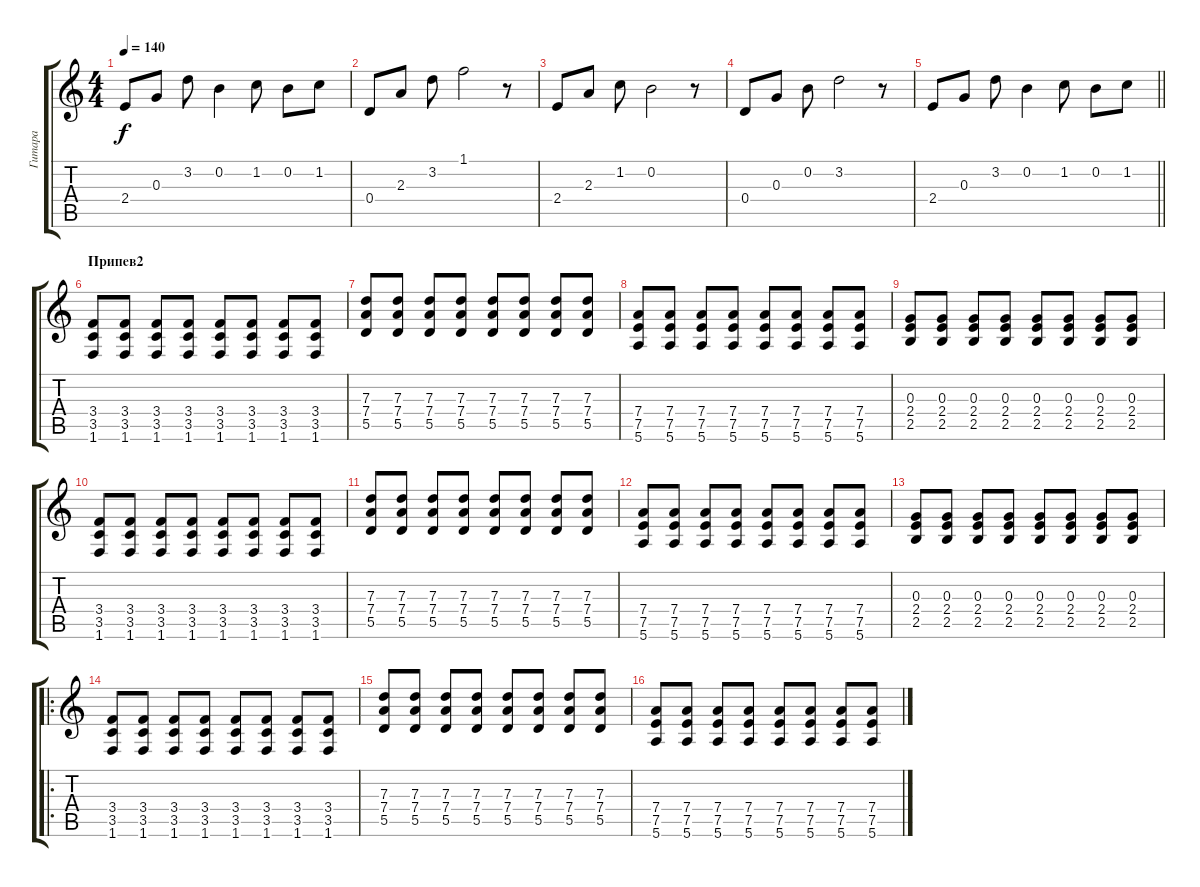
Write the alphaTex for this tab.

\track ("Гитара" "Гитара") {instrument acousticguitarsteel}
\staff {score tabs}
\tuning (E4 B3 G3 D3 A2 E2) {hide}
\ts (4 4)
\tempo 140
\clef g2
\ks c
2.4.8{dy f} 0.3.8 3.2.8 0.2.4 1.2.8 0.2.8 1.2.8 |
0.4.8{instrument acousticgrandpiano} 2.3.8 3.2.8 1.1.2 r.8 |
2.4.8 2.3.8 1.2.8 0.2.2 r.8 |
0.4.8 0.3.8 0.2.8 3.2.2 r.8 |
\barLineRight lightlight
2.4.8 0.3.8 3.2.8 0.2.4 1.2.8 0.2.8 1.2.8 |
\section ("" "Припев2")
(3.4 3.5 1.6).8{instrument distortionguitar} (3.4 3.5 1.6).8 (3.4 3.5 1.6).8 (3.4 3.5 1.6).8 (3.4 3.5 1.6).8 (3.4 3.5 1.6).8 (3.4 3.5 1.6).8 (3.4 3.5 1.6).8 |
(7.3 7.4 5.5).8 (7.3 7.4 5.5).8 (7.3 7.4 5.5).8 (7.3 7.4 5.5).8 (7.3 7.4 5.5).8 (7.3 7.4 5.5).8 (7.3 7.4 5.5).8 (7.3 7.4 5.5).8 |
(7.4 7.5 5.6).8 (7.4 7.5 5.6).8 (7.4 7.5 5.6).8 (7.4 7.5 5.6).8 (7.4 7.5 5.6).8 (7.4 7.5 5.6).8 (7.4 7.5 5.6).8 (7.4 7.5 5.6).8 |
(0.3 2.4 2.5).8 (0.3 2.4 2.5).8 (0.3 2.4 2.5).8 (0.3 2.4 2.5).8 (0.3 2.4 2.5).8 (0.3 2.4 2.5).8 (0.3 2.4 2.5).8 (0.3 2.4 2.5).8 |
(3.4 3.5 1.6).8{instrument distortionguitar} (3.4 3.5 1.6).8 (3.4 3.5 1.6).8 (3.4 3.5 1.6).8 (3.4 3.5 1.6).8 (3.4 3.5 1.6).8 (3.4 3.5 1.6).8 (3.4 3.5 1.6).8 |
(7.3 7.4 5.5).8 (7.3 7.4 5.5).8 (7.3 7.4 5.5).8 (7.3 7.4 5.5).8 (7.3 7.4 5.5).8 (7.3 7.4 5.5).8 (7.3 7.4 5.5).8 (7.3 7.4 5.5).8 |
(7.4 7.5 5.6).8 (7.4 7.5 5.6).8 (7.4 7.5 5.6).8 (7.4 7.5 5.6).8 (7.4 7.5 5.6).8 (7.4 7.5 5.6).8 (7.4 7.5 5.6).8 (7.4 7.5 5.6).8 |
(0.3 2.4 2.5).8 (0.3 2.4 2.5).8 (0.3 2.4 2.5).8 (0.3 2.4 2.5).8 (0.3 2.4 2.5).8 (0.3 2.4 2.5).8 (0.3 2.4 2.5).8 (0.3 2.4 2.5).8 |
\ro
(3.4 3.5 1.6).8{instrument distortionguitar} (3.4 3.5 1.6).8 (3.4 3.5 1.6).8 (3.4 3.5 1.6).8 (3.4 3.5 1.6).8 (3.4 3.5 1.6).8 (3.4 3.5 1.6).8 (3.4 3.5 1.6).8 |
(7.3 7.4 5.5).8 (7.3 7.4 5.5).8 (7.3 7.4 5.5).8 (7.3 7.4 5.5).8 (7.3 7.4 5.5).8 (7.3 7.4 5.5).8 (7.3 7.4 5.5).8 (7.3 7.4 5.5).8 |
(7.4 7.5 5.6).8 (7.4 7.5 5.6).8 (7.4 7.5 5.6).8 (7.4 7.5 5.6).8 (7.4 7.5 5.6).8 (7.4 7.5 5.6).8 (7.4 7.5 5.6).8 (7.4 7.5 5.6).8
